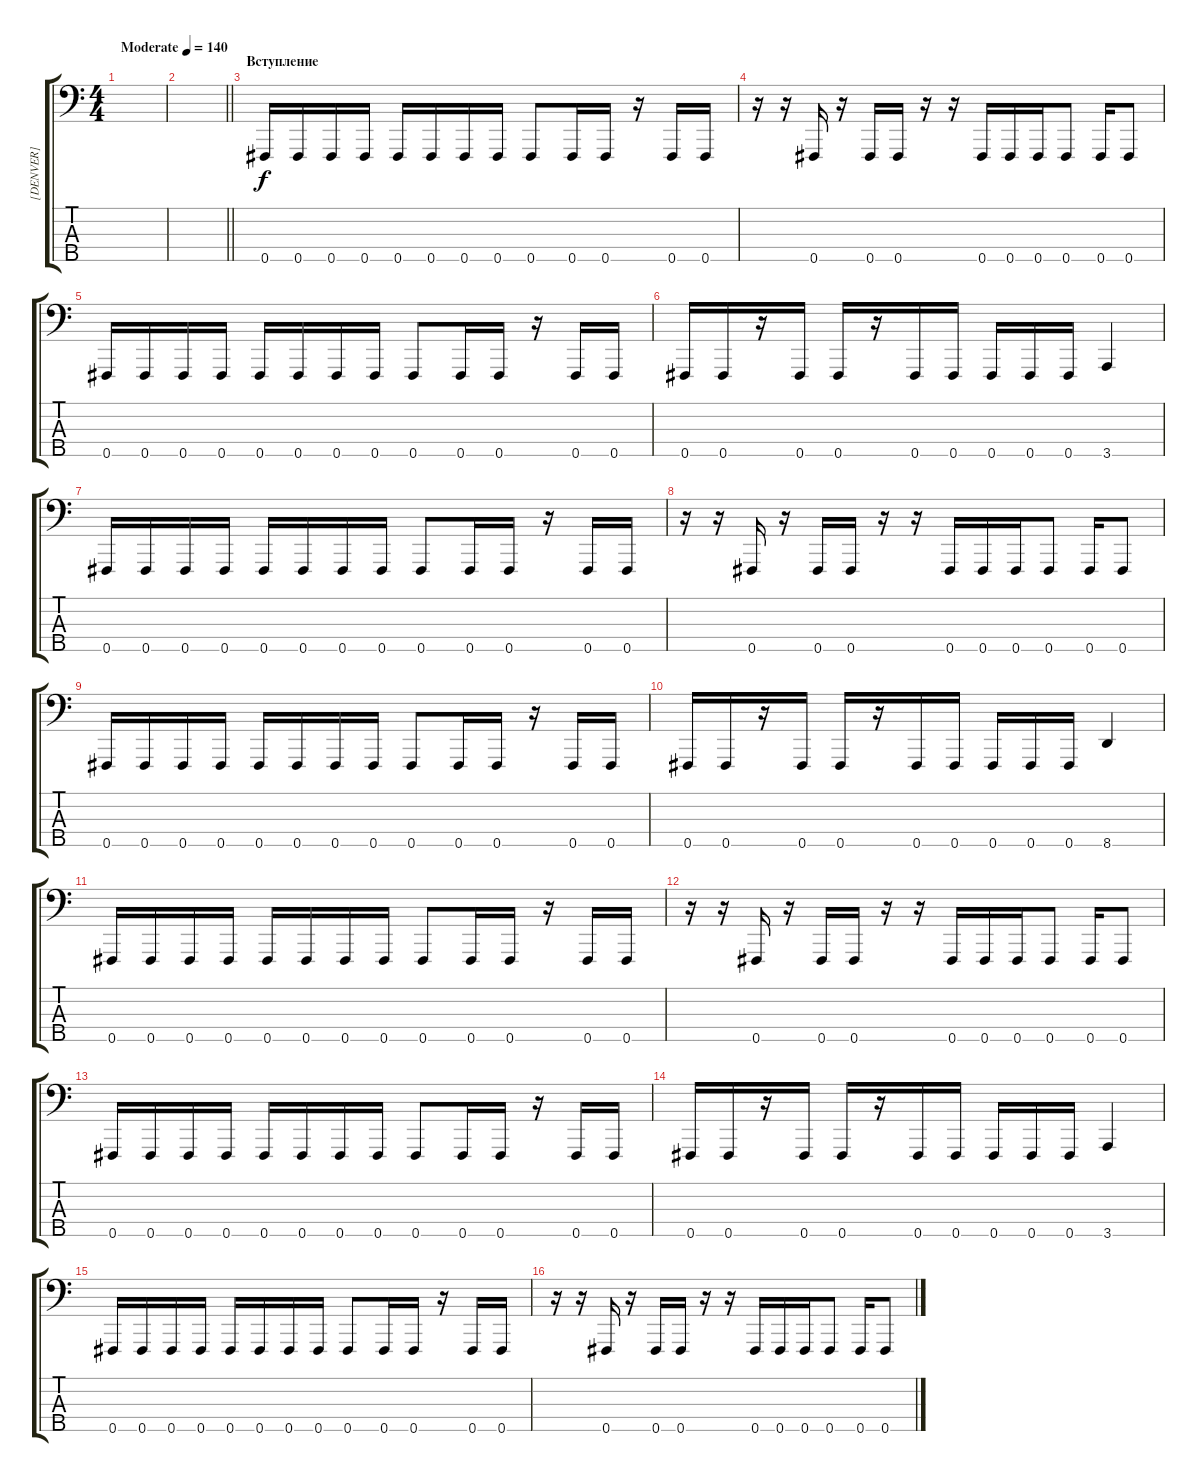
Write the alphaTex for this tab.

\track ("[DENVER]" "[DENVER]") {instrument electricbassfinger}
\staff {score tabs}
\tuning (D2 A1 E1 B0 Gb0) {hide}
\ts (4 4)
\tempo (140 "Moderate")
\clef f4
\ks c
|
\barLineRight lightlight
|
\section ("" "Вступление")
0.5.16 0.5.16 0.5.16 0.5.16 0.5.16 0.5.16 0.5.16 0.5.16 0.5.8 0.5.16 0.5.16 r.16 0.5.16 0.5.16 |
r.16 r.16 0.5.16 r.16 0.5.16 0.5.16 r.16 r.16 0.5.16 0.5.16 0.5.16 0.5.8 0.5.16 0.5.8 |
0.5.16 0.5.16 0.5.16 0.5.16 0.5.16 0.5.16 0.5.16 0.5.16 0.5.8 0.5.16 0.5.16 r.16 0.5.16 0.5.16 |
0.5.16 0.5.16 r.16 0.5.16 0.5.16 r.16 0.5.16 0.5.16 0.5.16 0.5.16 0.5.16 3.5.4 |
0.5.16 0.5.16 0.5.16 0.5.16 0.5.16 0.5.16 0.5.16 0.5.16 0.5.8 0.5.16 0.5.16 r.16 0.5.16 0.5.16 |
r.16 r.16 0.5.16 r.16 0.5.16 0.5.16 r.16 r.16 0.5.16 0.5.16 0.5.16 0.5.8 0.5.16 0.5.8 |
0.5.16 0.5.16 0.5.16 0.5.16 0.5.16 0.5.16 0.5.16 0.5.16 0.5.8 0.5.16 0.5.16 r.16 0.5.16 0.5.16 |
0.5.16 0.5.16 r.16 0.5.16 0.5.16 r.16 0.5.16 0.5.16 0.5.16 0.5.16 0.5.16 8.5.4 |
0.5.16 0.5.16 0.5.16 0.5.16 0.5.16 0.5.16 0.5.16 0.5.16 0.5.8 0.5.16 0.5.16 r.16 0.5.16 0.5.16 |
r.16 r.16 0.5.16 r.16 0.5.16 0.5.16 r.16 r.16 0.5.16 0.5.16 0.5.16 0.5.8 0.5.16 0.5.8 |
0.5.16 0.5.16 0.5.16 0.5.16 0.5.16 0.5.16 0.5.16 0.5.16 0.5.8 0.5.16 0.5.16 r.16 0.5.16 0.5.16 |
0.5.16 0.5.16 r.16 0.5.16 0.5.16 r.16 0.5.16 0.5.16 0.5.16 0.5.16 0.5.16 3.5.4 |
0.5.16 0.5.16 0.5.16 0.5.16 0.5.16 0.5.16 0.5.16 0.5.16 0.5.8 0.5.16 0.5.16 r.16 0.5.16 0.5.16 |
r.16 r.16 0.5.16 r.16 0.5.16 0.5.16 r.16 r.16 0.5.16 0.5.16 0.5.16 0.5.8 0.5.16 0.5.8
